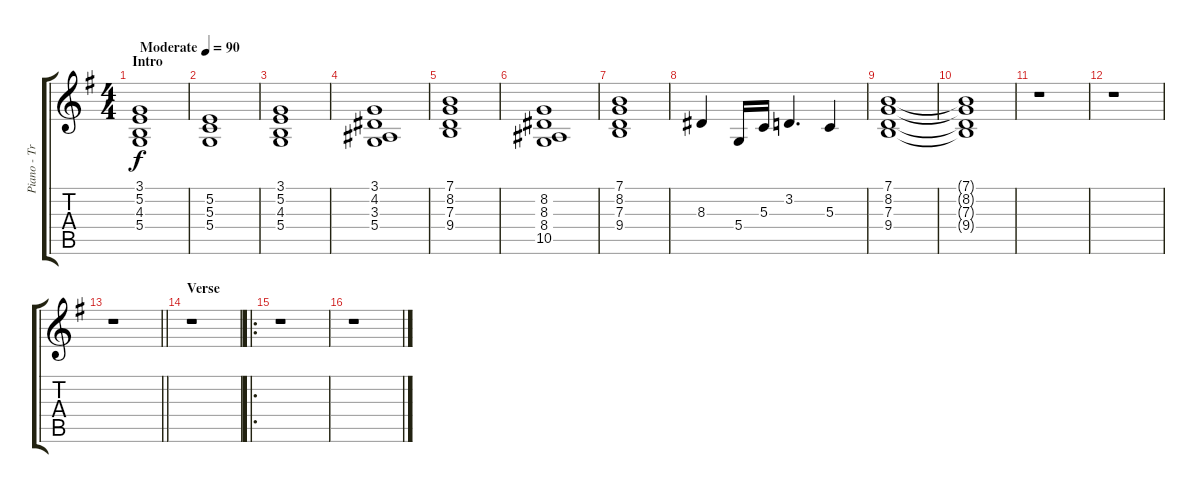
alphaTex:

\track ("Piano - Treble (Amy Lee)" "Piano - Tr") {instrument acousticgrandpiano}
\staff {score tabs}
\tuning (E4 B3 G3 D3 A2 E2) {hide}
\ts (4 4)
\section ("" "Intro")
\tempo (90 "Moderate")
\clef g2
\ks g
(3.1 5.2 4.3 5.4).1{dy f instrument acousticgrandpiano} |
(5.2 5.3 5.4).1 |
(3.1 5.2 4.3 5.4).1 |
(3.1 4.2 3.3 5.4).1 |
(7.1 8.2 7.3 9.4).1 |
(8.2 8.3 8.4 10.5).1 |
(7.1 8.2 7.3 9.4).1 |
8.3.4 5.4.16 5.3.16 3.2.4{d} 5.3.4 |
(7.1 8.2 7.3 9.4).1 |
(7.1{t} 8.2{t} 7.3{t} 9.4{t}).1 |
r.1 |
r.1 |
\barLineRight lightlight
r.1 |
\section ("" "Verse")
r.1 |
\ro
r.1 |
r.1
